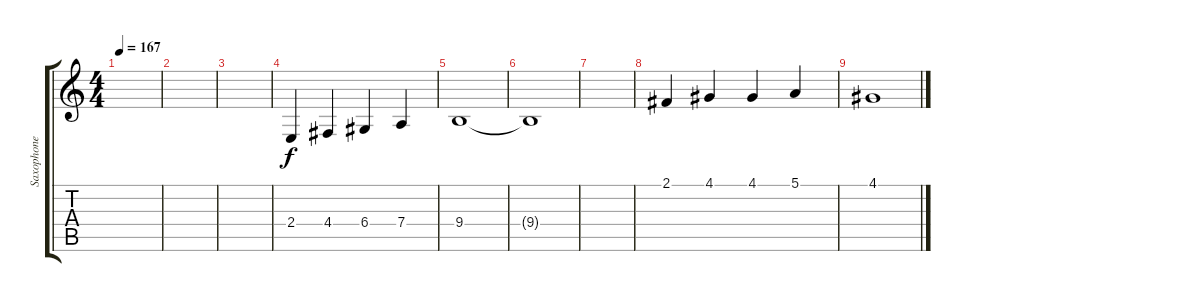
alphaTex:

\track ("Saxophone" "Saxophone") {instrument altosax}
\staff {score tabs}
\tuning (E4 B3 G3 D3 A2 E2) {hide}
\ts (4 4)
\tempo 167
\clef g2
\ks c
|
|
|
2.4.4 4.4.4 6.4.4 7.4.4 |
9.4.1 |
9.4{t}.1{volume 0} |
|
2.1.4{volume 11} 4.1.4 4.1.4 5.1.4 |
4.1.1
